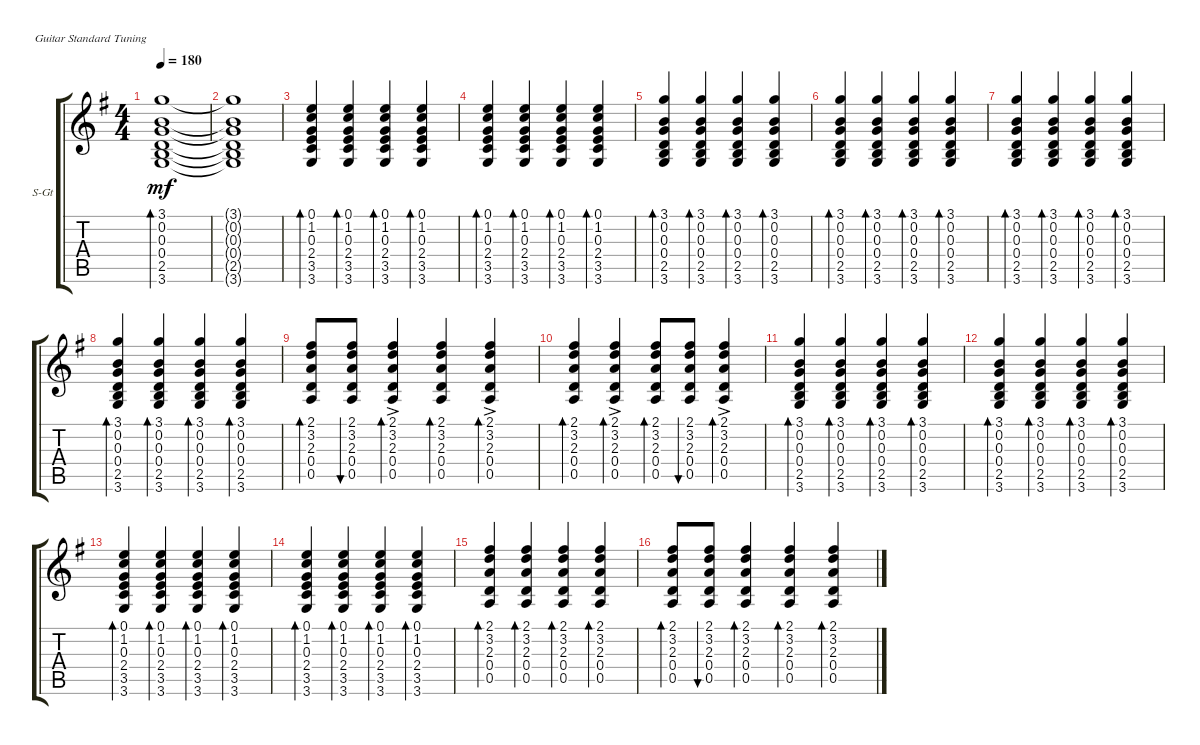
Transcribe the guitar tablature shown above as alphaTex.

\defaultSystemsLayout 4
\bracketExtendMode groupsimilarinstruments
\firstSystemTrackNameOrientation horizontal
\otherSystemsTrackNameOrientation horizontal
\track ("Steel Guitar" "S-Gt") {instrument acousticguitarsteel}
\staff {score tabs}
\tuning (E4 B3 G3 D3 A2 E2)
\ts (4 4)
\tempo 180
\clef g2
\ks g
(3.1 0.2 0.3 0.4 2.5 3.6).1{bd 79 dy mf instrument acousticguitarsteel} |
(3.1{t} 0.2{t} 0.3{t} 0.4{t} 2.5{t} 3.6{t}).1 |
(0.1 1.2 0.3 2.4 3.5 3.6).4{bd 49} (0.1 1.2 0.3 2.4 3.5 3.6).4{bd 49} (0.1 1.2 0.3 2.4 3.5 3.6).4{bd 49} (0.1 1.2 0.3 2.4 3.5 3.6).4{bd 49} |
(0.1 1.2 0.3 2.4 3.5 3.6).4{bd 49} (0.1 1.2 0.3 2.4 3.5 3.6).4{bd 49} (0.1 1.2 0.3 2.4 3.5 3.6).4{bd 49} (0.1 1.2 0.3 2.4 3.5 3.6).4{bd 49} |
(3.6 2.5 0.4 0.3 0.2 3.1).4{bd 46} (3.6 2.5 0.4 0.3 0.2 3.1).4{bd 46} (3.6 2.5 0.4 0.3 0.2 3.1).4{bd 46} (3.6 2.5 0.4 0.3 0.2 3.1).4{bd 46} |
(3.6 2.5 0.4 0.3 0.2 3.1).4{bd 46} (3.6 2.5 0.4 0.3 0.2 3.1).4{bd 46} (3.6 2.5 0.4 0.3 0.2 3.1).4{bd 46} (3.6 2.5 0.4 0.3 0.2 3.1).4{bd 46} |
(3.6 2.5 0.4 0.3 0.2 3.1).4{bd 46} (3.6 2.5 0.4 0.3 0.2 3.1).4{bd 46} (3.6 2.5 0.4 0.3 0.2 3.1).4{bd 46} (3.6 2.5 0.4 0.3 0.2 3.1).4{bd 46} |
(3.6 2.5 0.4 0.3 0.2 3.1).4{bd 46} (3.6 2.5 0.4 0.3 0.2 3.1).4{bd 46} (3.6 2.5 0.4 0.3 0.2 3.1).4{bd 46} (3.6 2.5 0.4 0.3 0.2 3.1).4{bd 46} |
(2.1 3.2 2.3 0.4 0.5).8{bd 58} (2.1 3.2 2.3 0.4 0.5).8{bu 54} (2.1{ac} 3.2{ac} 2.3{ac} 0.4{ac} 0.5{ac}).4{bd 73} (2.1 3.2 2.3 0.4 0.5).4{bd 52} (2.1{ac} 3.2{ac} 2.3{ac} 0.4{ac} 0.5{ac}).4{bd 58} |
(2.1 3.2 2.3 0.4 0.5).4{bd 52} (2.1{ac} 3.2{ac} 2.3{ac} 0.4{ac} 0.5{ac}).4{bd 58} (2.1 3.2 2.3 0.4 0.5).8{bd 58} (2.1 3.2 2.3 0.4 0.5).8{bu 54} (2.1{ac} 3.2{ac} 2.3{ac} 0.4{ac} 0.5{ac}).4{bd 73} |
(3.6 2.5 0.4 0.3 0.2 3.1).4{bd 58} (3.6 2.5 0.4 0.3 0.2 3.1).4{bd 56} (3.6 2.5 0.4 0.3 0.2 3.1).4{bd 55} (3.6 2.5 0.4 0.3 0.2 3.1).4{bd 54} |
(3.6 2.5 0.4 0.3 0.2 3.1).4{bd 58} (3.6 2.5 0.4 0.3 0.2 3.1).4{bd 56} (3.6 2.5 0.4 0.3 0.2 3.1).4{bd 55} (3.6 2.5 0.4 0.3 0.2 3.1).4{bd 54} |
(0.1 1.2 0.3 2.4 3.5 3.6).4{bd 54} (0.1 1.2 0.3 2.4 3.5 3.6).4{bd 54} (0.1 1.2 0.3 2.4 3.5 3.6).4{bd 54} (0.1 1.2 0.3 2.4 3.5 3.6).4{bd 54} |
(0.1 1.2 0.3 2.4 3.5 3.6).4{bd 54} (0.1 1.2 0.3 2.4 3.5 3.6).4{bd 54} (0.1 1.2 0.3 2.4 3.5 3.6).4{bd 54} (0.1 1.2 0.3 2.4 3.5 3.6).4{bd 54} |
(2.1 3.2 2.3 0.4 0.5).4{bd 45} (2.1 3.2 2.3 0.4 0.5).4{bd 45} (2.1 3.2 2.3 0.4 0.5).4{bd 45} (2.1 3.2 2.3 0.4 0.5).4{bd 45} |
(2.1 3.2 2.3 0.4 0.5).8{bd 44} (2.1 3.2 2.3 0.4 0.5).8{bu 44} (2.1 3.2 2.3 0.4 0.5).4{bd 44} (2.1 3.2 2.3 0.4 0.5).4{bd 44} (2.1 3.2 2.3 0.4 0.5).4{bd 44}
